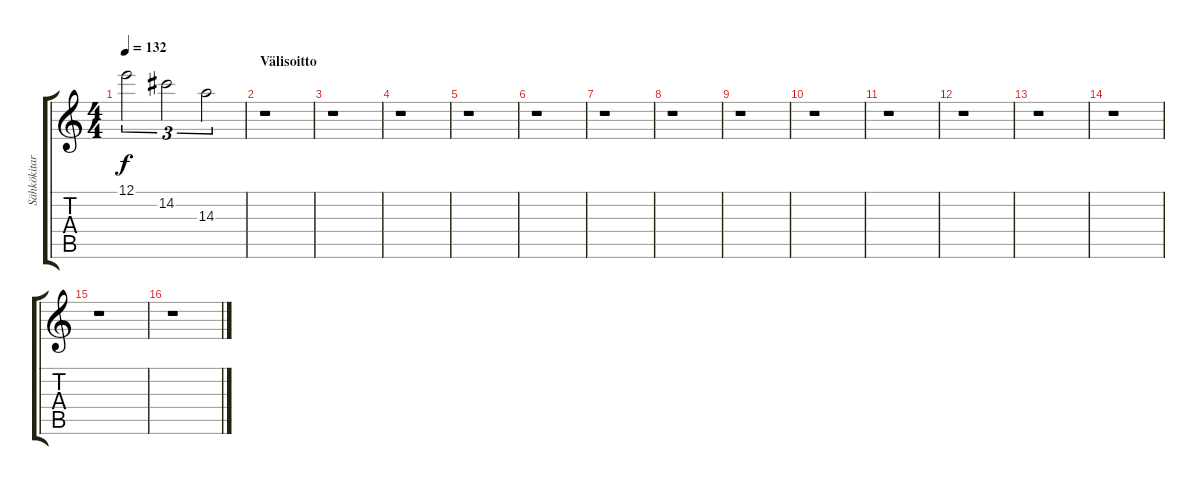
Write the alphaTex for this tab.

\track ("Sähkökitara (soolo/lead)" "Sähkökitar") {instrument overdrivenguitar}
\staff {score tabs}
\tuning (E4 B3 G3 D3 A2 E2) {hide}
\ts (4 4)
\tempo 132
\clef g2
\ks c
12.1.2{tu (3 2) dy f} 14.2.2{tu (3 2)} 14.3.2{tu (3 2)} |
\section ("" "Välisoitto")
r.1 |
r.1 |
r.1 |
r.1 |
r.1 |
r.1 |
r.1 |
r.1 |
r.1 |
r.1 |
r.1 |
r.1 |
r.1 |
r.1 |
r.1
